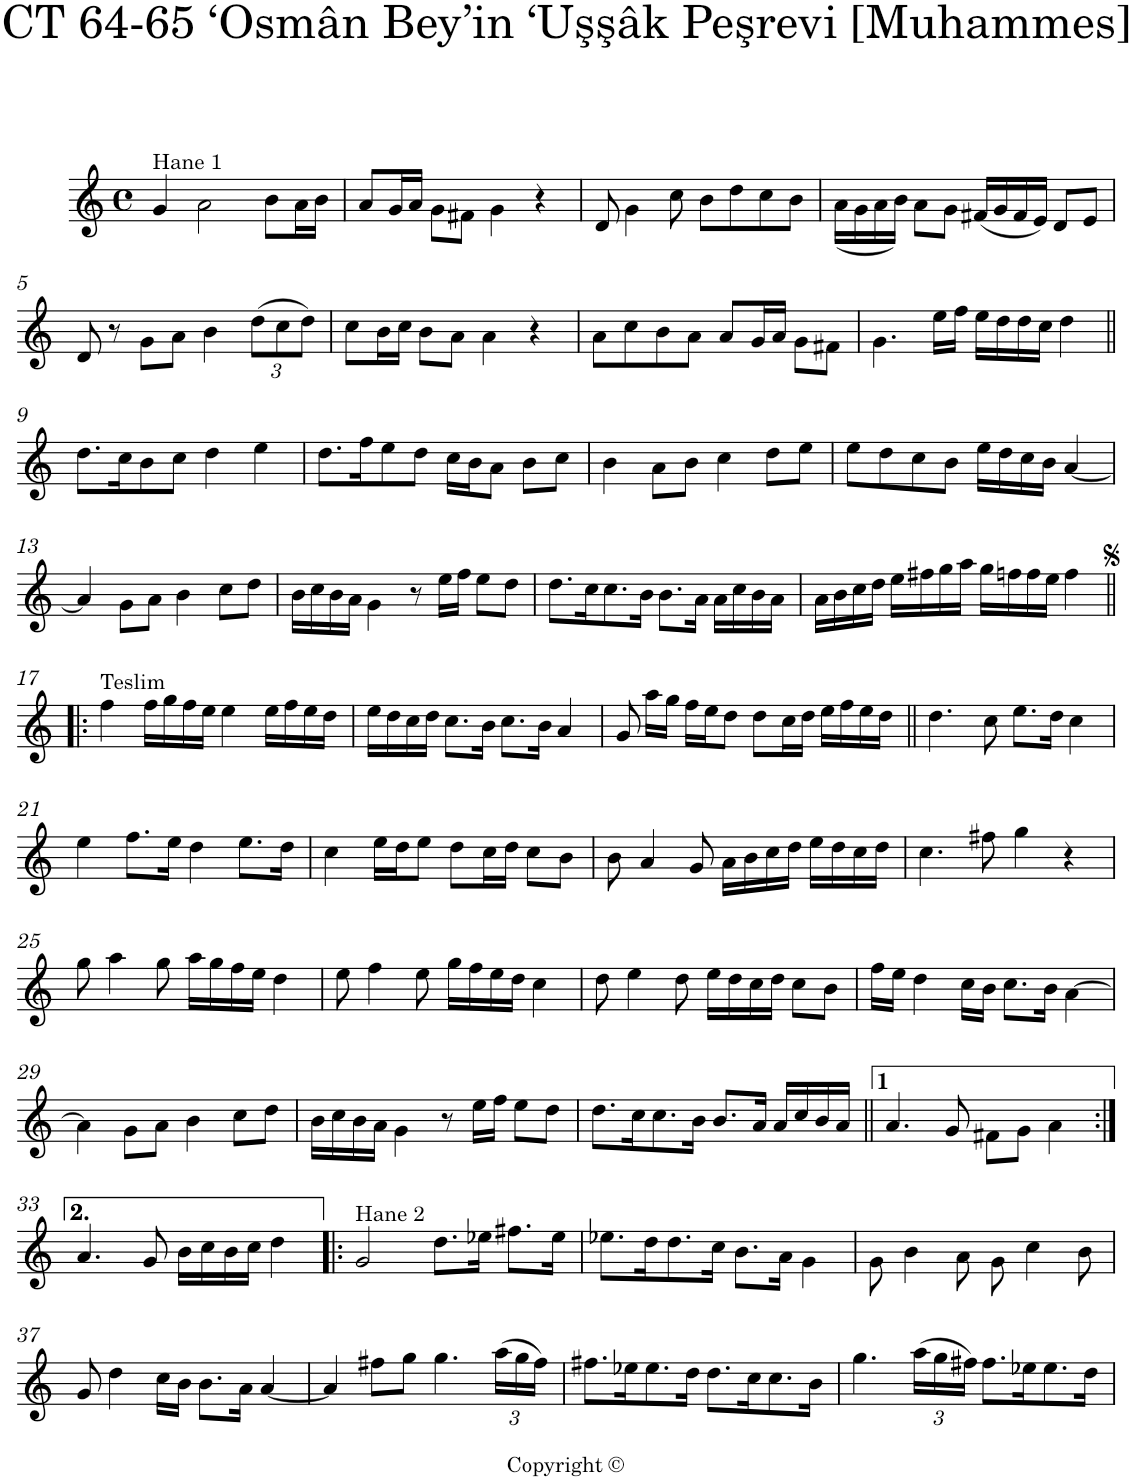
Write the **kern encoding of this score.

**kern
*part1
*staff1
*I"Piano
*I'Pno
*clefG2
*k[]
*M4/4
*met(c)
=1
!LO:TX:a:t=Hane 1
4g/
2a\
8b\L
16a\L
16b\JJ
=2
8a/L
16g/L
16a/JJ
8g\L
8f#X\J
4g\
4r
=3
8d/
4g\
8cc\
8b\L
8dd\
8cc\
8b\J
=4
(<16a\LL
16g\
16a\
16b\JJ)
8a\L
8g\J
(<16f#X/LL
16g/
16f#/
16e/JJ)
8d/L
8e/J
!!LO:LB:g=z
=5
8d/
8r
8g\L
8a\J
4b\
*Xbrackettup
(>12dd\L
12cc\
12dd\J)
=6
8cc\L
16b\L
16cc\JJ
8b\L
8a\J
4a\
4r
=7
8a\L
8cc\
8b\
8a\J
8a/L
16g/L
16a/JJ
8g\L
8f#X\J
=8
4.g\
16ee\LL
16ff\JJ
16ee\LL
16dd\
16dd\
16cc\JJ
4dd\
!!LO:LB:g=z
=9||
8.dd\L
16cc\K
8b\
8cc\J
4dd\
4ee\
=10
8.dd\L
16ff\K
8ee\
8dd\J
16cc\LL
16b\J
8a\J
8b\L
8cc\J
=11
4b\
8a\L
8b\J
4cc\
8dd\L
8ee\J
=12
8ee\L
8dd\
8cc\
8b\J
16ee\LL
16dd\
16cc\
16b\JJ
[4a/
!!LO:LB:g=z
=13
4a/]
8g\L
8a\J
4b\
8cc\L
8dd\J
=14
16b\LL
16cc\
16b\
16a\JJ
4g\
8r
16ee\LL
16ff\JJ
8ee\L
8dd\J
=15
8.dd\L
16cc\K
8.cc\
16b\Jk
8.b\L
16a\Jk
16a\LL
16cc\
16b\
16a\JJ
=16
16a\LL
16b\
16cc\
16dd\JJ
16ee\LL
16ff#X\
16gg\
16aa\JJ
16gg\LL
16ffn\
16ff\
16ee\JJ
4ff\
!!LO:LB:g=z
=17!|:
!LO:TX:a:t=Teslim
4ff\
16ff\LL
16gg\
16ff\
16ee\JJ
4ee\
16ee\LL
16ff\
16ee\
16dd\JJ
=18
16ee\LL
16dd\
16cc\
16dd\JJ
8.cc\L
16b\Jk
8.cc\L
16b\Jk
4a/
=19
8g/
16aa\LL
16gg\JJ
16ff\LL
16ee\J
8dd\J
8dd\L
16cc\L
16dd\JJ
16ee\LL
16ff\
16ee\
16dd\JJ
=20||
4.dd\
8cc\
8.ee\L
16dd\Jk
4cc\
!!LO:LB:g=z
=21
4ee\
8.ff\L
16ee\Jk
4dd\
8.ee\L
16dd\Jk
=22
4cc\
16ee\LL
16dd\J
8ee\J
8dd\L
16cc\L
16dd\JJ
8cc\L
8b\J
=23
8b\
4a/
8g/
16a\LL
16b\
16cc\
16dd\JJ
16ee\LL
16dd\
16cc\
16dd\JJ
=24
4.cc\
8ff#X\
4gg\
4r
!!LO:LB:g=z
=25
8gg\
4aa\
8gg\
16aa\LL
16gg\
16ff\
16ee\JJ
4dd\
=26
8ee\
4ff\
8ee\
16gg\LL
16ff\
16ee\
16dd\JJ
4cc\
=27
8dd\
4ee\
8dd\
16ee\LL
16dd\
16cc\
16dd\JJ
8cc\L
8b\J
=28
16ff\LL
16ee\JJ
4dd\
16cc\LL
16b\JJ
8.cc\L
16b\Jk
[4a\
!!LO:LB:g=z
=29
4a\]
8g\L
8a\J
4b\
8cc\L
8dd\J
=30
16b\LL
16cc\
16b\
16a\JJ
4g\
8r
16ee\LL
16ff\JJ
8ee\L
8dd\J
=31
8.dd\L
16cc\K
8.cc\
16b\Jk
8.b/L
16a/Jk
16a/LL
16cc/
16b/
16a/JJ
=32||
4.a/
8g/
8f#X\L
8g\J
4a\
!!LO:LB:g=z
=33:|!
4.a/
8g/
16b\LL
16cc\
16b\
16cc\JJ
4dd\
=34!|:
!LO:TX:a:t=Hane 2
2g/
8.dd\L
16ee-X\Jk
8.ff#X\L
16ee-\Jk
=35
8.ee-X\L
16dd\K
8.dd\
16cc\Jk
8.b\L
16a\Jk
4g\
=36
8g\
4b\
8a\
8g\
4cc\
8b\
!!LO:LB:g=z
=37
8g/
4dd\
16cc\LL
16b\JJ
8.b\L
16a\Jk
[4a/
=38
4a/]
8ff#X\L
8gg\J
4.gg\
(>24aa\LL
24gg\
24ff#\JJ)
=39
8.ff#X\L
16ee-X\K
8.ee-\
16dd\Jk
8.dd\L
16cc\K
8.cc\
16b\Jk
=40
4.gg\
(>24aa\LL
24gg\
24ff#X\JJ)
8.ff#\L
16ee-X\K
8.ee-\
16dd\Jk
=
*-
